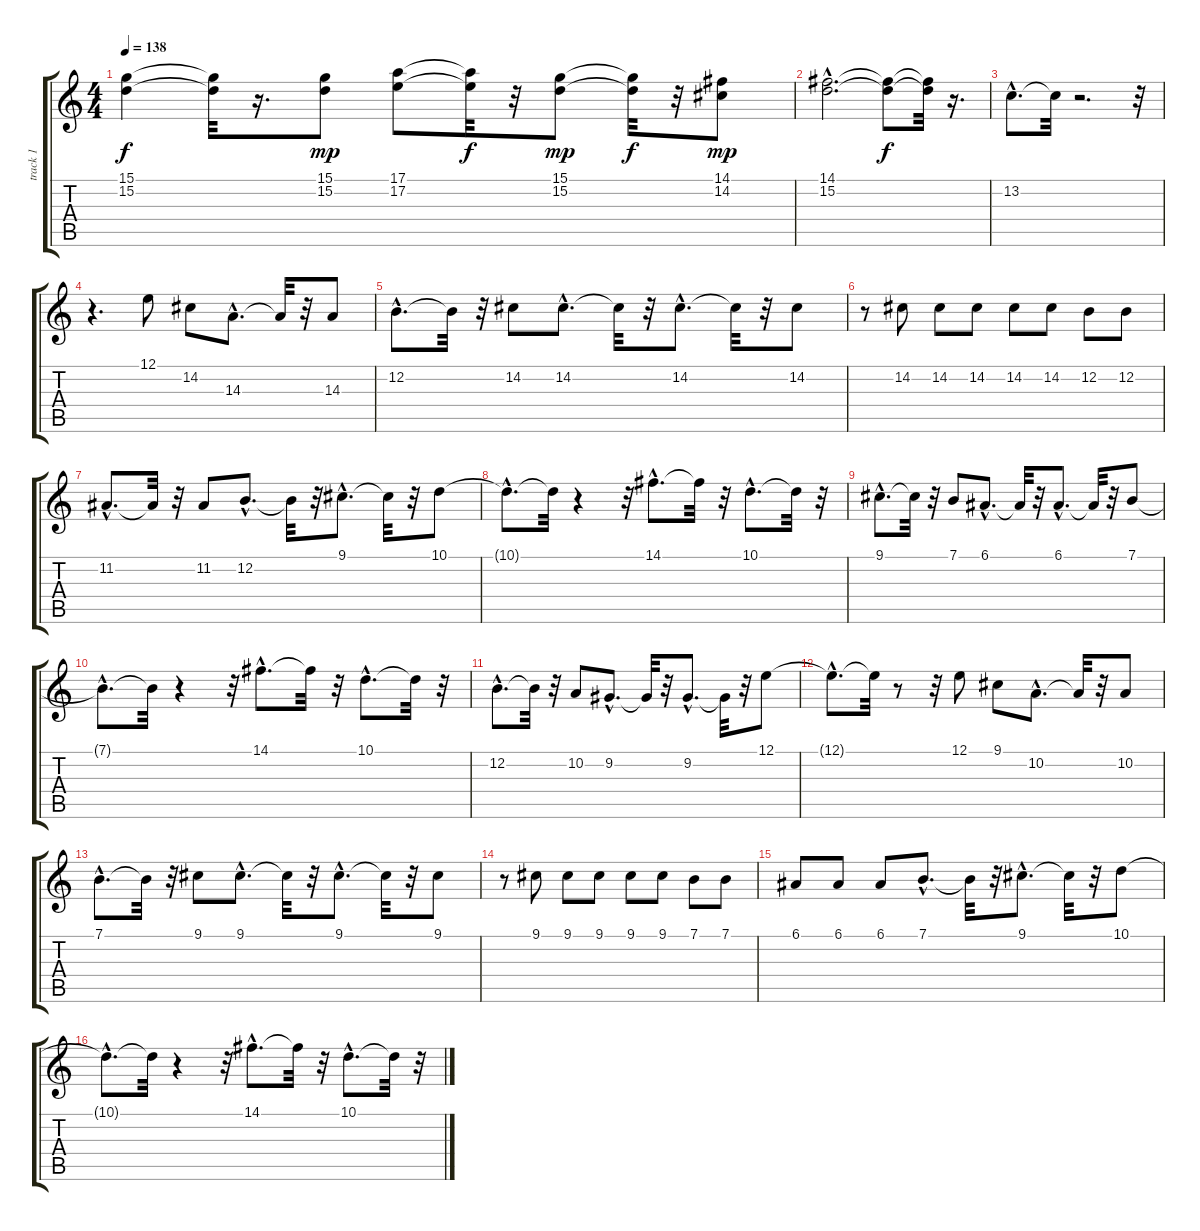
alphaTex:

\track ("track 1 " "track 1 ") {instrument musicbox}
\staff {score tabs}
\tuning (E4 B3 G3 D3 A2 E2) {hide}
\ts (4 4)
\tempo 138
\clef g2
\ks c
(15.1{t} 15.2{t}).4{dy f} (15.1{t} 15.2{t}).32 r.16{d} (15.1 15.2).8{dy mp} (17.1 17.2).8 (17.1{t} 17.2{t}).32{dy f} r.32 (15.1 15.2).8{dy mp} (15.1{t} 15.2{t}).32{dy f} r.32 (14.1 14.2).8{dy mp} |
(14.1{hac} 15.2{hac}).2{d} (14.1{t} 15.2{t}).8{dy f} (14.1{t} 15.2{t}).32 r.16{d} |
13.2{hac}.8{d} 13.2{t}.32 r.2{d} r.32 |
r.4{d} 12.1.8 14.2.8 14.3{hac}.8{d} 14.3{t}.32 r.32 14.3.8 |
12.2{hac}.8{d} 12.2{t}.32 r.32 14.2.8 14.2{hac}.8{d} 14.2{t}.32 r.32 14.2{hac}.8{d} 14.2{t}.32 r.32 14.2.8 |
r.8 14.2.8 14.2.8 14.2.8 14.2.8 14.2.8 12.2.8 12.2.8 |
11.2{hac}.8{d} 11.2{t}.32 r.32 11.2.8 12.2{hac}.8{d} 12.2{t}.32 r.32 9.1{hac}.8{d} 9.1{t}.32 r.32 10.1.8 |
10.1{hac t}.8{d} 10.1{t}.32 r.4 r.32 14.1{hac}.8{d} 14.1{t}.32 r.32 10.1{hac}.8{d} 10.1{t}.32 r.32 |
9.1{hac}.8{d} 9.1{t}.32 r.32 7.1.8 6.1{hac}.8{d} 6.1{t}.32 r.32 6.1{hac}.8{d} 6.1{t}.32 r.32 7.1.8 |
7.1{hac t}.8{d} 7.1{t}.32 r.4 r.32 14.1{hac}.8{d} 14.1{t}.32 r.32 10.1{hac}.8{d} 10.1{t}.32 r.32 |
12.2{hac}.8{d} 12.2{t}.32 r.32 10.2.8 9.2{hac}.8{d} 9.2{t}.32 r.32 9.2{hac}.8{d} 9.2{t}.32 r.32 12.1.8 |
12.1{hac t}.8{d} 12.1{t}.32 r.8 r.32 12.1.8 9.1.8 10.2{hac}.8{d} 10.2{t}.32 r.32 10.2.8 |
7.1{hac}.8{d} 7.1{t}.32 r.32 9.1.8 9.1{hac}.8{d} 9.1{t}.32 r.32 9.1{hac}.8{d} 9.1{t}.32 r.32 9.1.8 |
r.8 9.1.8 9.1.8 9.1.8 9.1.8 9.1.8 7.1.8 7.1.8 |
6.1.8 6.1.8 6.1.8 7.1{hac}.8{d} 7.1{t}.32 r.32 9.1{hac}.8{d} 9.1{t}.32 r.32 10.1.8 |
10.1{hac t}.8{d} 10.1{t}.32 r.4 r.32 14.1{hac}.8{d} 14.1{t}.32 r.32 10.1{hac}.8{d} 10.1{t}.32 r.32
